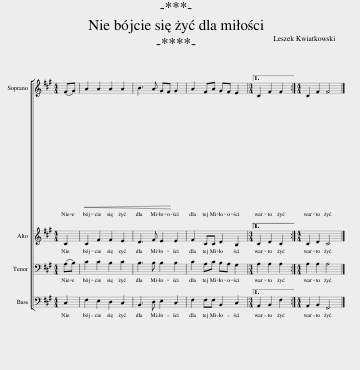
X:1
%%score [ 1 2 3 4 ]
L:1/8
M:4/4
I:linebreak $
K:A
V:1 treble
V:2 treble
V:3 bass
V:4 bass
V:1
 (FG) |!<(! A2 A2 A2 A2!<)! | B3 A GF G2 | A2 FA GF E2 |1[M:3/4] C2 F2 F2 :| %5
[M:4/4] x2 C2 F2 F4 |] %6
V:2
 C2 | C2 F2 F2 E2 | D3 F E2 E2 | F2 CC D2 B,2 |1[M:3/4] C2 D2 C2 :| %5
[M:4/4] x2 C2 D2 C4 |] %6
V:3
 (A,B,) | C2 C2 B,2 C2 | B,3 B, B,2 B,2 | C2 A,C B,A, G,2 |1[M:3/4] A,2 A,2 A,2 :| %5
[M:4/4] x2 A,2 A,2 A,4 |] %6
V:4
 C,2 | F,2 E,2 D,2 C,2 | B,,3 D, E,2 C,2 | F,2 F,F, B,,2 C,2 |1[M:3/4] A,,2 B,,2 F,2 :| %5
[M:4/4] x2 A,,2 B,,2 F,,4 |] %6
